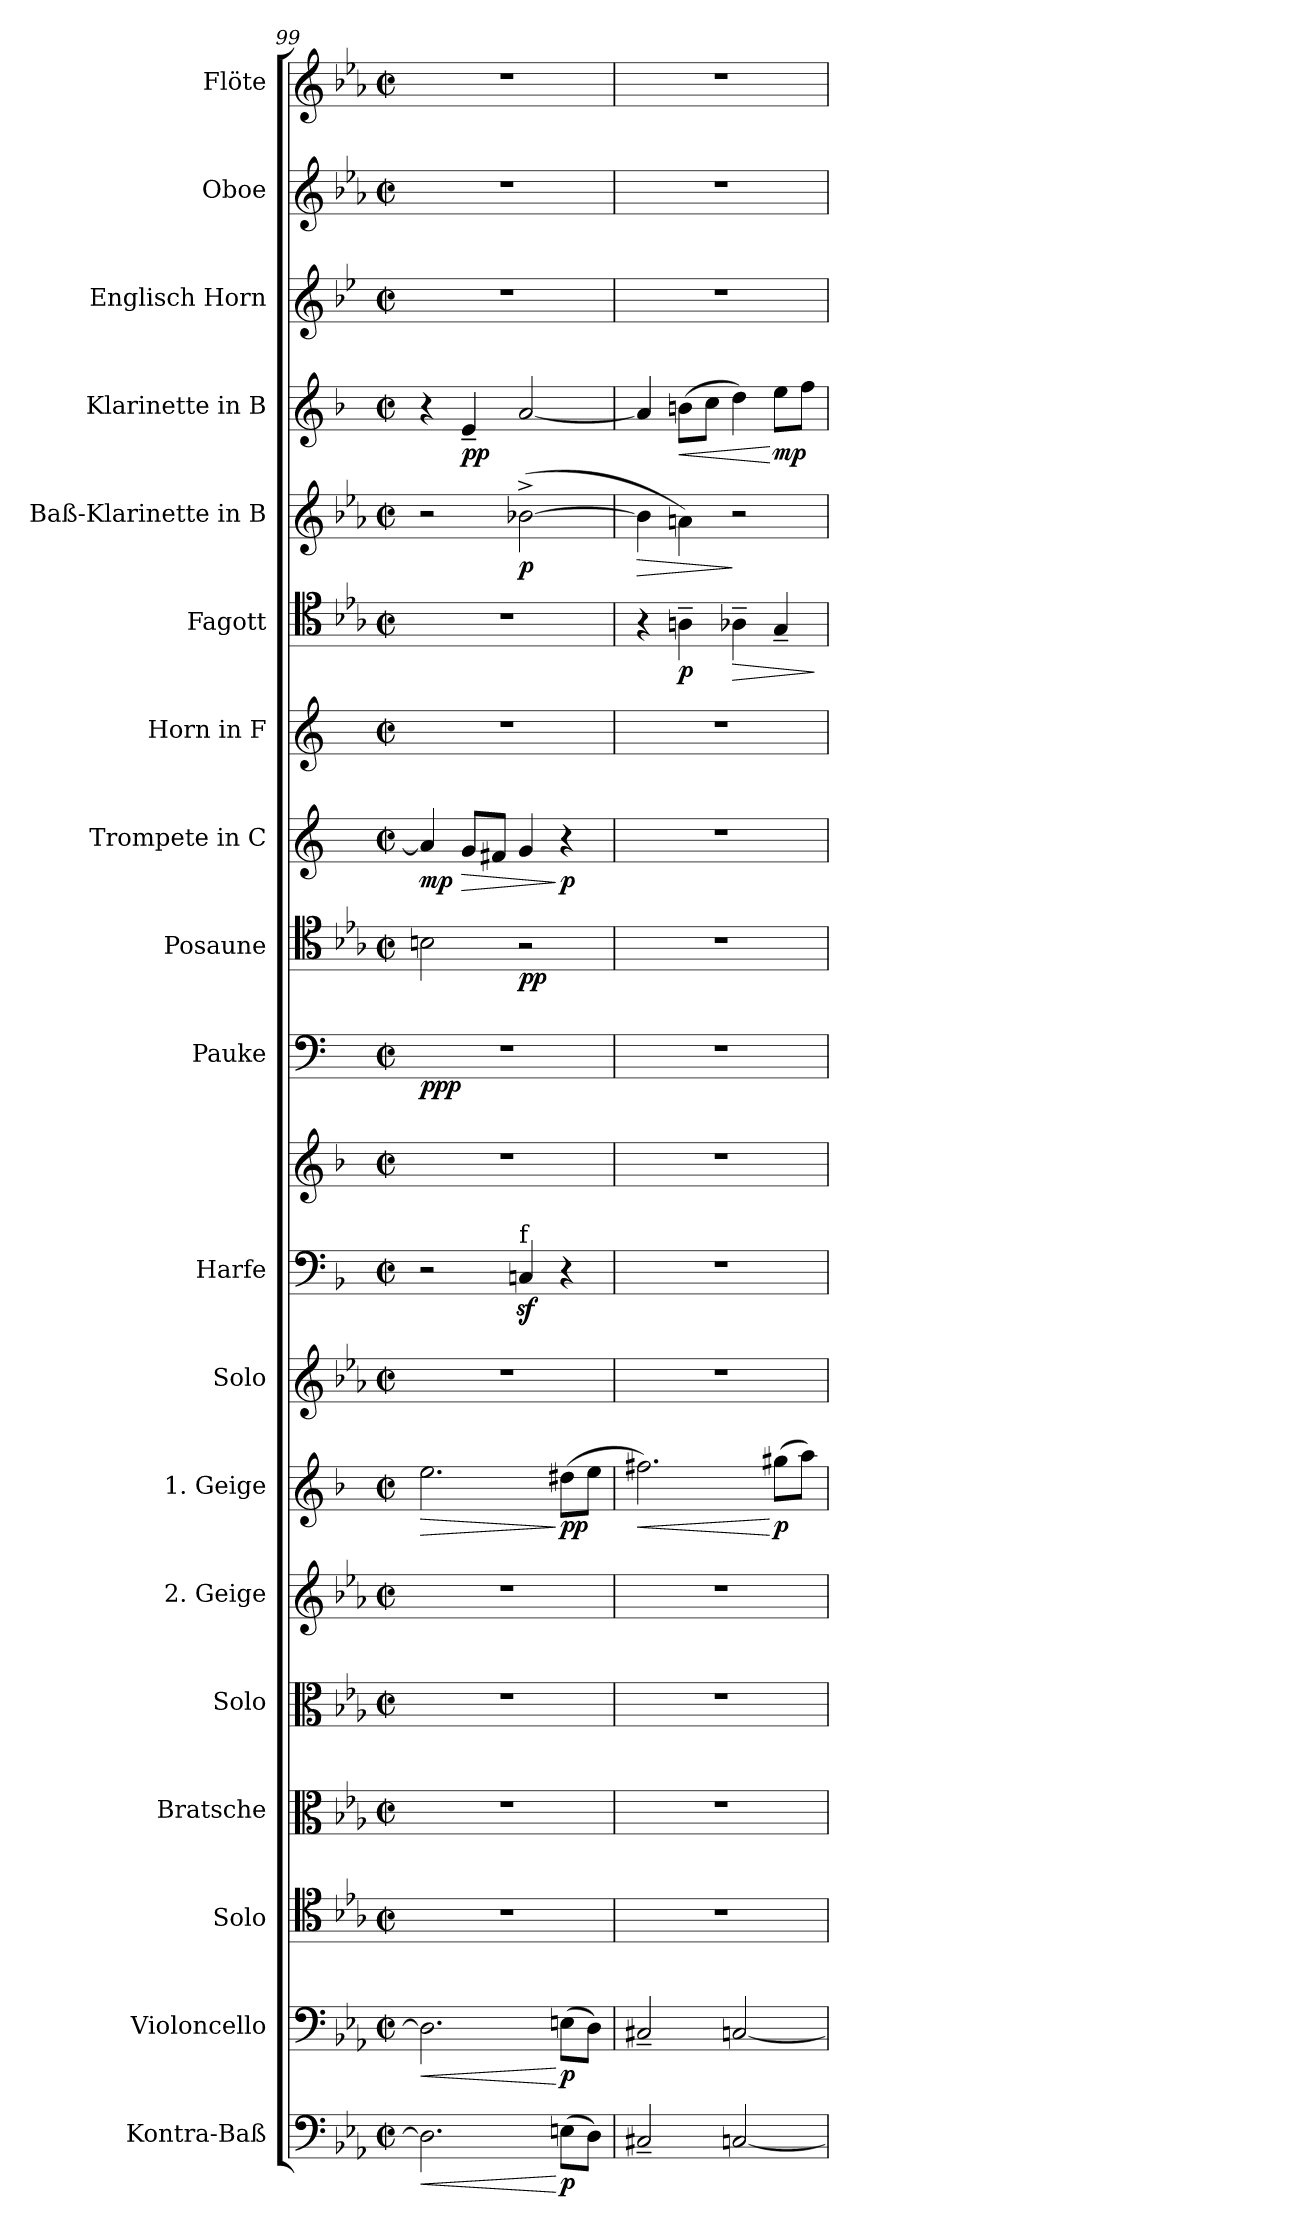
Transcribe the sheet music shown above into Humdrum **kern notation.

**kern	**dynam	**kern	**dynam	**kern	**kern	**kern	**kern	**kern	**dynam	**kern	**kern	**kern	**kern	**dynam	**kern	**dynam	**kern	**dynam	**kern	**kern	**dynam	**kern	**dynam	**kern	**dynam	**kern	**kern	**kern
*part19	*part19	*part18	*part18	*part17	*part16	*part15	*part14	*part13	*part13	*part12	*part11	*part11	*part10	*part10	*part9	*part9	*part8	*part8	*part7	*part6	*part6	*part5	*part5	*part4	*part4	*part3	*part2	*part1
*staff20	*staff20	*staff19	*staff19	*staff18	*staff17	*staff16	*staff15	*staff14	*staff14	*staff13	*staff12	*staff11	*staff10	*staff10	*staff9	*staff9	*staff8	*staff8	*staff7	*staff6	*staff6	*staff5	*staff5	*staff4	*staff4	*staff3	*staff2	*staff1
*I"Kontra-Baß	*	*I"Violoncello	*	*I"Solo	*I"Bratsche	*I"Solo	*I"2. Geige	*I"1. Geige	*	*I"Solo	*I"Harfe	*	*I"Pauke	*	*I"Posaune	*	*I"Trompete in C	*	*I"Horn in F	*I"Fagott	*	*I"Baß-Klarinette in B	*	*I"Klarinette in B	*	*I"Englisch Horn	*I"Oboe	*I"Flöte
*	*	*I'Vlc.	*	*I'Solo	*I'Br.	*I'Solo	*I'2. Gg	*I'1. Gg.	*	*I'Solo	*I'Hrf.	*	*I'Pk.	*	*I'Pos.	*	*I'Trp.	*	*I'Hr. F	*I'Fg.	*	*	*	*I'Kl. B	*	*I'E. H.	*I'Ob.	*I'Fl.
*clefF4	*	*clefF4	*	*clefC4	*clefC3	*clefC3	*clefG2	*clefG2	*	*clefG2	*clefF4	*clefG2	*clefF4	*	*clefC4	*	*clefG2	*	*clefG2	*clefC4	*	*clefG2	*	*clefG2	*	*clefG2	*clefG2	*clefG2
*ITrd7c12	*	*	*	*	*	*	*	*ITrd1c2	*	*	*ITrd1c2	*ITrd1c2	*	*	*	*	*	*	*ITrd4c7	*	*	*ITrd8c14	*	*ITrd1c2	*	*ITrd4c7	*	*
*k[b-e-a-]	*	*k[b-e-a-]	*	*k[b-e-a-]	*k[b-e-a-]	*k[b-e-a-]	*k[b-e-a-]	*k[b-e-a-]	*	*k[b-e-a-]	*k[b-e-a-]	*k[b-e-a-]	*k[]	*	*k[b-e-a-]	*	*k[]	*	*k[b-]	*k[b-e-a-]	*	*k[b-e-a-]	*	*k[b-e-a-]	*	*k[b-e-a-]	*k[b-e-a-]	*k[b-e-a-]
*M2/2	*	*M2/2	*	*M2/2	*M2/2	*M2/2	*M2/2	*M2/2	*	*M2/2	*M2/2	*M2/2	*M2/2	*	*M2/2	*	*M2/2	*	*M2/2	*M2/2	*	*M2/2	*	*M2/2	*	*M2/2	*M2/2	*M2/2
*met(c|)	*	*met(c|)	*	*met(c|)	*met(c|)	*met(c|)	*met(c|)	*met(c|)	*	*met(c|)	*met(c|)	*met(c|)	*met(c|)	*	*met(c|)	*	*met(c|)	*	*met(c|)	*met(c|)	*	*met(c|)	*	*met(c|)	*	*met(c|)	*met(c|)	*met(c|)
=99	=99	=99	=99	=99	=99	=99	=99	=99	=99	=99	=99	=99	=99	=99	=99	=99	=99	=99	=99	=99	=99	=99	=99	=99	=99	=99	=99	=99
!	!LO:HP:b	!	!LO:HP:b	!	!	!	!	!	!LO:HP:b	!	!	!	!	!LO:DY:b	!	!	!	!LO:DY:b	!	!	!	!	!	!	!	!	!	!
2.DD\]	<	2.D\]	<	1r	1r	1r	1r	2.dd\	>	1r	2r	1r	1r	ppp	2Bn\	.	4a/]	mp	1r	1r	.	2r	.	4r	.	1r	1r	1r
!	!	!	!	!	!	!	!	!	!	!	!	!	!	!	!	!	!	!LO:HP:b	!	!	!	!	!	!	!LO:DY:b	!	!	!
.	.	.	.	.	.	.	.	.	.	.	.	.	.	.	.	.	8g/L	>	.	.	.	.	.	4d~/	pp	.	.	.
.	.	.	.	.	.	.	.	.	.	.	.	.	.	.	.	.	8f#X/J	.	.	.	.	.	.	.	.	.	.	.
!	!	!	!	!	!	!	!	!	!	!	!LO:TX:a:t=f	!	!	!	!	!	!	!	!	!	!	!	!	!	!	!	!	!
!	!	!	!	!	!	!	!	!	!	!	!	!	!	!	!	!LO:DY:b	!	!	!	!	!	!	!LO:DY:b	!	!	!	!	!
.	.	.	.	.	.	.	.	.	.	.	4BB-Xz</	.	.	.	2r	pp	4g/	.	.	.	.	(>[2B-X^\	p	[2g/	.	.	.	.
!	!LO:DY:n=1:b	!	!LO:DY:n=1:b	!	!	!	!	!	!LO:DY:n=1:b	!	!	!	!	!	!	!	!	!LO:DY:n=1:b	!	!	!	!	!	!	!	!	!	!
(>8EEn\L	[ p	(>8En\L	[ p	.	.	.	.	(>8cc#X\L	] pp	.	4r	.	.	.	.	.	4r	] p	.	.	.	.	.	.	.	.	.	.
8DD\J)	.	8D\J)	.	.	.	.	.	8dd\J	.	.	.	.	.	.	.	.	.	.	.	.	.	.	.	.	.	.	.	.
=100	=100	=100	=100	=100	=100	=100	=100	=100	=100	=100	=100	=100	=100	=100	=100	=100	=100	=100	=100	=100	=100	=100	=100	=100	=100	=100	=100	=100
!	!	!	!	!	!	!	!	!	!LO:HP:b	!	!	!	!	!	!	!	!	!	!	!	!	!	!LO:HP:b	!	!	!	!	!
2CC#X~/	.	2C#X~/	.	1r	1r	1r	1r	2.een\)	<	1r	1r	1r	1r	.	1r	.	1r	.	1r	4r	.	4B-\]	>	4g/]	.	1r	1r	1r
!	!	!	!	!	!	!	!	!	!	!	!	!	!	!	!	!	!	!	!	!	!LO:DY:b	!	!	!	!LO:HP:b	!	!	!
.	.	.	.	.	.	.	.	.	.	.	.	.	.	.	.	.	.	.	.	4An~\	p	4An\)	.	(>8an\L	<	.	.	.
.	.	.	.	.	.	.	.	.	.	.	.	.	.	.	.	.	.	.	.	.	.	.	.	8b-\J	.	.	.	.
!	!	!	!	!	!	!	!	!	!	!	!	!	!	!	!	!	!	!	!	!	!LO:HP:b	!	!	!	!	!	!	!
[2CCn/	.	[2Cn/	.	.	.	.	.	.	.	.	.	.	.	.	.	.	.	.	.	4A-X~\	>	2r	]	4cc\)	.	.	.	.
!	!	!	!	!	!	!	!	!	!LO:DY:n=1:b	!	!	!	!	!	!	!	!	!	!	!	!	!	!	!	!LO:DY:n=1:b	!	!	!
.	.	.	.	.	.	.	.	(>8ff#X\L	[ p	.	.	.	.	.	.	.	.	.	.	4G~/	.	.	.	8dd\L	[ mp	.	.	.
.	.	.	.	.	.	.	.	8gg\J)	.	.	.	.	.	.	.	.	.	.	.	.	.	.	.	8ee-\J	.	.	.	.
.	.	.	.	.	.	.	.	.	.	.	.	.	.	.	.	.	.	.	.	.	]	.	.	.	.	.	.	.
=	=	=	=	=	=	=	=	=	=	=	=	=	=	=	=	=	=	=	=	=	=	=	=	=	=	=	=	=
*-	*-	*-	*-	*-	*-	*-	*-	*-	*-	*-	*-	*-	*-	*-	*-	*-	*-	*-	*-	*-	*-	*-	*-	*-	*-	*-	*-	*-
